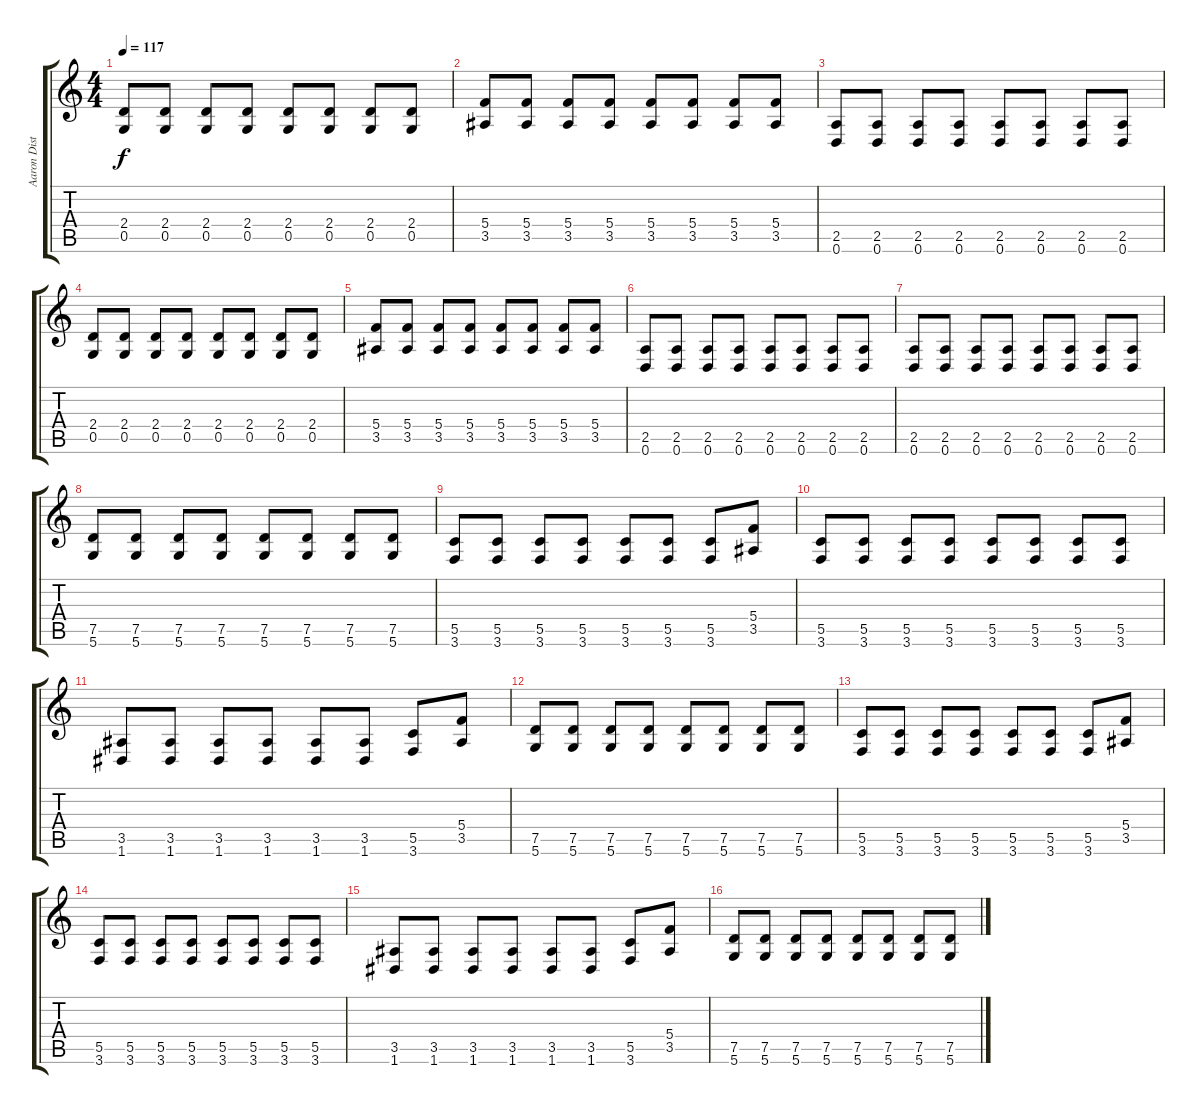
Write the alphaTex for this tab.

\track ("Aaron Disto" "Aaron Dist") {instrument distortionguitar}
\staff {score tabs}
\tuning (D4 A3 F3 C3 G2 D2) {hide}
\ts (4 4)
\tempo 117
\clef g2
\ks c
(2.4 0.5).8{dy f} (2.4 0.5).8 (2.4 0.5).8 (2.4 0.5).8 (2.4 0.5).8 (2.4 0.5).8 (2.4 0.5).8 (2.4 0.5).8 |
(5.4 3.5).8 (5.4 3.5).8 (5.4 3.5).8 (5.4 3.5).8 (5.4 3.5).8 (5.4 3.5).8 (5.4 3.5).8 (5.4 3.5).8 |
(2.5 0.6).8 (2.5 0.6).8 (2.5 0.6).8 (2.5 0.6).8 (2.5 0.6).8 (2.5 0.6).8 (2.5 0.6).8 (2.5 0.6).8 |
(2.4 0.5).8 (2.4 0.5).8 (2.4 0.5).8 (2.4 0.5).8 (2.4 0.5).8 (2.4 0.5).8 (2.4 0.5).8 (2.4 0.5).8 |
(5.4 3.5).8 (5.4 3.5).8 (5.4 3.5).8 (5.4 3.5).8 (5.4 3.5).8 (5.4 3.5).8 (5.4 3.5).8 (5.4 3.5).8 |
(2.5 0.6).8 (2.5 0.6).8 (2.5 0.6).8 (2.5 0.6).8 (2.5 0.6).8 (2.5 0.6).8 (2.5 0.6).8 (2.5 0.6).8 |
(2.5 0.6).8 (2.5 0.6).8 (2.5 0.6).8 (2.5 0.6).8 (2.5 0.6).8 (2.5 0.6).8 (2.5 0.6).8 (2.5 0.6).8 |
(7.5 5.6).8 (7.5 5.6).8 (7.5 5.6).8 (7.5 5.6).8 (7.5 5.6).8 (7.5 5.6).8 (7.5 5.6).8 (7.5 5.6).8 |
(5.5 3.6).8 (5.5 3.6).8 (5.5 3.6).8 (5.5 3.6).8 (5.5 3.6).8 (5.5 3.6).8 (5.5 3.6).8 (5.4 3.5).8 |
(5.5 3.6).8 (5.5 3.6).8 (5.5 3.6).8 (5.5 3.6).8 (5.5 3.6).8 (5.5 3.6).8 (5.5 3.6).8 (5.5 3.6).8 |
(3.5 1.6).8 (3.5 1.6).8 (3.5 1.6).8 (3.5 1.6).8 (3.5 1.6).8 (3.5 1.6).8 (5.5 3.6).8 (5.4 3.5).8 |
(7.5 5.6).8 (7.5 5.6).8 (7.5 5.6).8 (7.5 5.6).8 (7.5 5.6).8 (7.5 5.6).8 (7.5 5.6).8 (7.5 5.6).8 |
(5.5 3.6).8 (5.5 3.6).8 (5.5 3.6).8 (5.5 3.6).8 (5.5 3.6).8 (5.5 3.6).8 (5.5 3.6).8 (5.4 3.5).8 |
(5.5 3.6).8 (5.5 3.6).8 (5.5 3.6).8 (5.5 3.6).8 (5.5 3.6).8 (5.5 3.6).8 (5.5 3.6).8 (5.5 3.6).8 |
(3.5 1.6).8 (3.5 1.6).8 (3.5 1.6).8 (3.5 1.6).8 (3.5 1.6).8 (3.5 1.6).8 (5.5 3.6).8 (5.4 3.5).8 |
(7.5 5.6).8 (7.5 5.6).8 (7.5 5.6).8 (7.5 5.6).8 (7.5 5.6).8 (7.5 5.6).8 (7.5 5.6).8 (7.5 5.6).8
